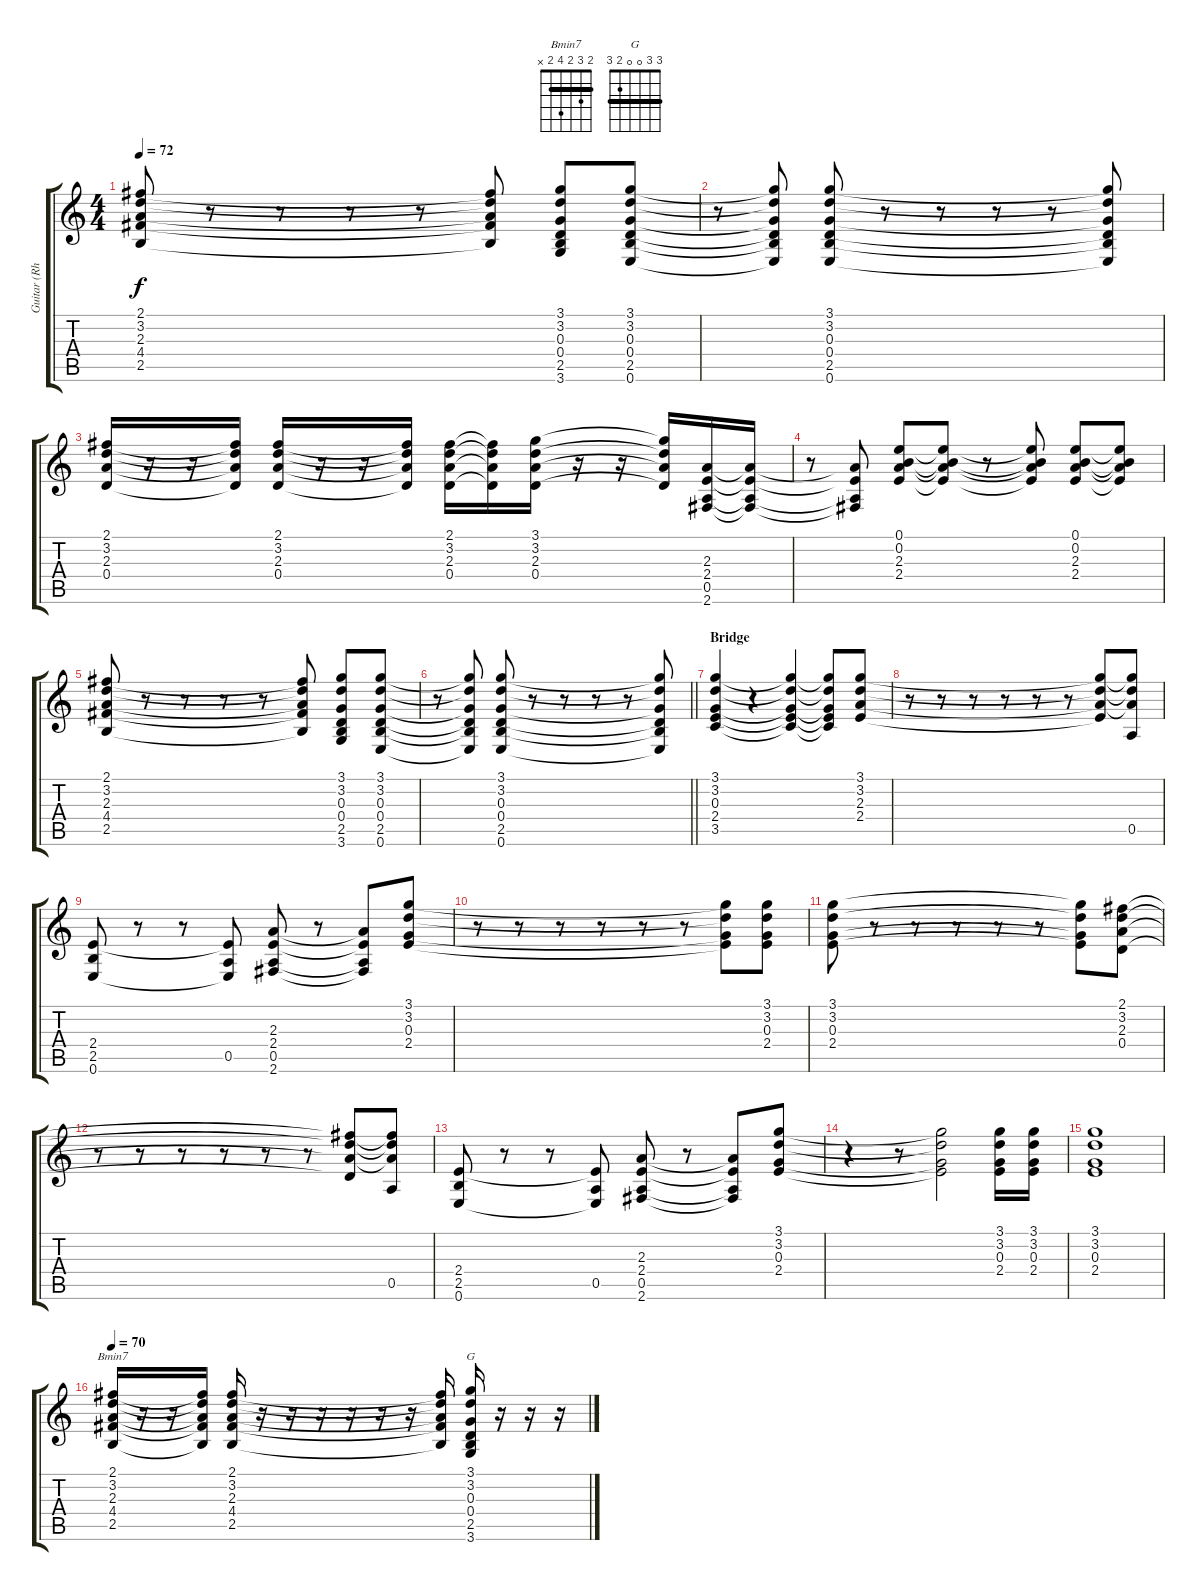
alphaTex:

\track ("Guitar (Rhythm)" "Guitar (Rh") {instrument acousticguitarsteel}
\staff {score tabs}
\tuning (E4 B3 G3 D3 A2 E2) {hide}
\chord ("Bmin7" 2 3 2 4 2 x) {barre 2}
\chord ("G" 3 3 0 0 2 3) {barre 3}
\ts (4 4)
\tempo 72
\clef g2
\ks c
(2.1 3.2 2.3 4.4 2.5).8{dy f} r.8 r.8 r.8 r.8 (2.1{t} 3.2{t} 2.3{t} 4.4{t} 2.5{t}).8 (3.1 3.2 0.3 0.4 2.5 3.6).8 (3.1 3.2 0.3 0.4 2.5 0.6).8 |
r.8 (3.1{t} 3.2{t} 0.3{t} 0.4{t} 2.5{t} 0.6{t}).8 (3.1 3.2 0.3 0.4 2.5 0.6).8 r.8 r.8 r.8 r.8 (3.1{t} 3.2{t} 0.3{t} 0.4{t} 2.5{t} 0.6{t}).8 |
(2.1 3.2 2.3 0.4).16 r.16 r.16 (2.1{t} 3.2{t} 2.3{t} 0.4{t}).16 (2.1 3.2 2.3 0.4).16 r.16 r.16 (2.1{t} 3.2{t} 2.3{t} 0.4{t}).16 (2.1 3.2 2.3 0.4).16 (2.1{t} 3.2{t} 2.3{t} 0.4{t}).16 (3.1 3.2 2.3 0.4).16 r.16 r.16 (3.1{t} 3.2{t} 2.3{t} 0.4{t}).16 (2.3 2.4 0.5 2.6).16 (2.3{t} 2.4{t} 0.5{t} 2.6{t}).16 |
r.8 (2.3{t} 2.4{t} 0.5{t} 2.6{t}).8 (0.1 0.2 2.3 2.4).8 (0.1{t} 0.2{t} 2.3{t} 2.4{t}).8 r.8 (0.1{t} 0.2{t} 2.3{t} 2.4{t}).8 (0.1 0.2 2.3 2.4).8 (0.1{t} 0.2{t} 2.3{t} 2.4{t}).8 |
(2.1 3.2 2.3 4.4 2.5).8 r.8 r.8 r.8 r.8 (2.1{t} 3.2{t} 2.3{t} 4.4{t} 2.5{t}).8 (3.1 3.2 0.3 0.4 2.5 3.6).8 (3.1 3.2 0.3 0.4 2.5 0.6).8 |
\barLineRight lightlight
r.8 (3.1{t} 3.2{t} 0.3{t} 0.4{t} 2.5{t} 0.6{t}).8 (3.1 3.2 0.3 0.4 2.5 0.6).8 r.8 r.8 r.8 r.8 (3.1{t} 3.2{t} 0.3{t} 0.4{t} 2.5{t} 0.6{t}).8 |
\section ("" "Bridge")
(3.1 3.2 0.3 2.4 3.5).4 r.4 (3.1{t} 3.2{t} 0.3{t} 2.4{t} 3.5{t}).4 (3.1{t} 3.2{t} 0.3{t} 2.4{t} 3.5{t}).8 (3.1 3.2 2.3 2.4).8 |
r.8 r.8 r.8 r.8 r.8 r.8 (3.1{t} 3.2{t} 2.3{t} 2.4{t}).8 (3.1{t} 3.2{t} 2.3{t} 0.5).8 |
(2.4 2.5 0.6).8 r.8 r.8 (2.4{t} 0.5 0.6{t}).8 (2.3 2.4 0.5 2.6).8 r.8 (2.3{t} 2.4{t} 0.5{t} 2.6{t}).8 (3.1 3.2 0.3 2.4).8 |
r.8 r.8 r.8 r.8 r.8 r.8 (3.1{t} 3.2{t} 0.3{t} 2.4{t}).8 (3.1 3.2 0.3 2.4).8 |
(3.1 3.2 0.3 2.4).8 r.8 r.8 r.8 r.8 r.8 (3.1{t} 3.2{t} 0.3{t} 2.4{t}).8 (2.1 3.2 2.3 0.4).8 |
r.8 r.8 r.8 r.8 r.8 r.8 (2.1{t} 3.2{t} 2.3{t} 0.4{t}).8 (2.1{t} 3.2{t} 2.3{t} 0.5).8 |
(2.4 2.5 0.6).8 r.8 r.8 (2.4{t} 0.5 0.6{t}).8 (2.3 2.4 0.5 2.6).8 r.8 (2.3{t} 2.4{t} 0.5{t} 2.6{t}).8 (3.1 3.2 0.3 2.4).8 |
r.4 r.8 (3.1{t} 3.2{t} 0.3{t} 2.4{t}).2 (3.1 3.2 0.3 2.4).16 (3.1 3.2 0.3 2.4).16 |
(3.1 3.2 0.3 2.4).1 |
\tempo 70
(2.1 3.2 2.3 4.4 2.5).16{ch "Bmin7"} r.16 r.16 (2.1{t} 3.2{t} 2.3{t} 4.4{t} 2.5{t}).16 (2.1 3.2 2.3 4.4 2.5).16 r.16 r.16 r.16 r.16 r.16 r.16 (2.1{t} 3.2{t} 2.3{t} 4.4{t} 2.5{t}).16 (3.1 3.2 0.3 0.4 2.5 3.6).16{ch "G"} r.16 r.16 r.16
